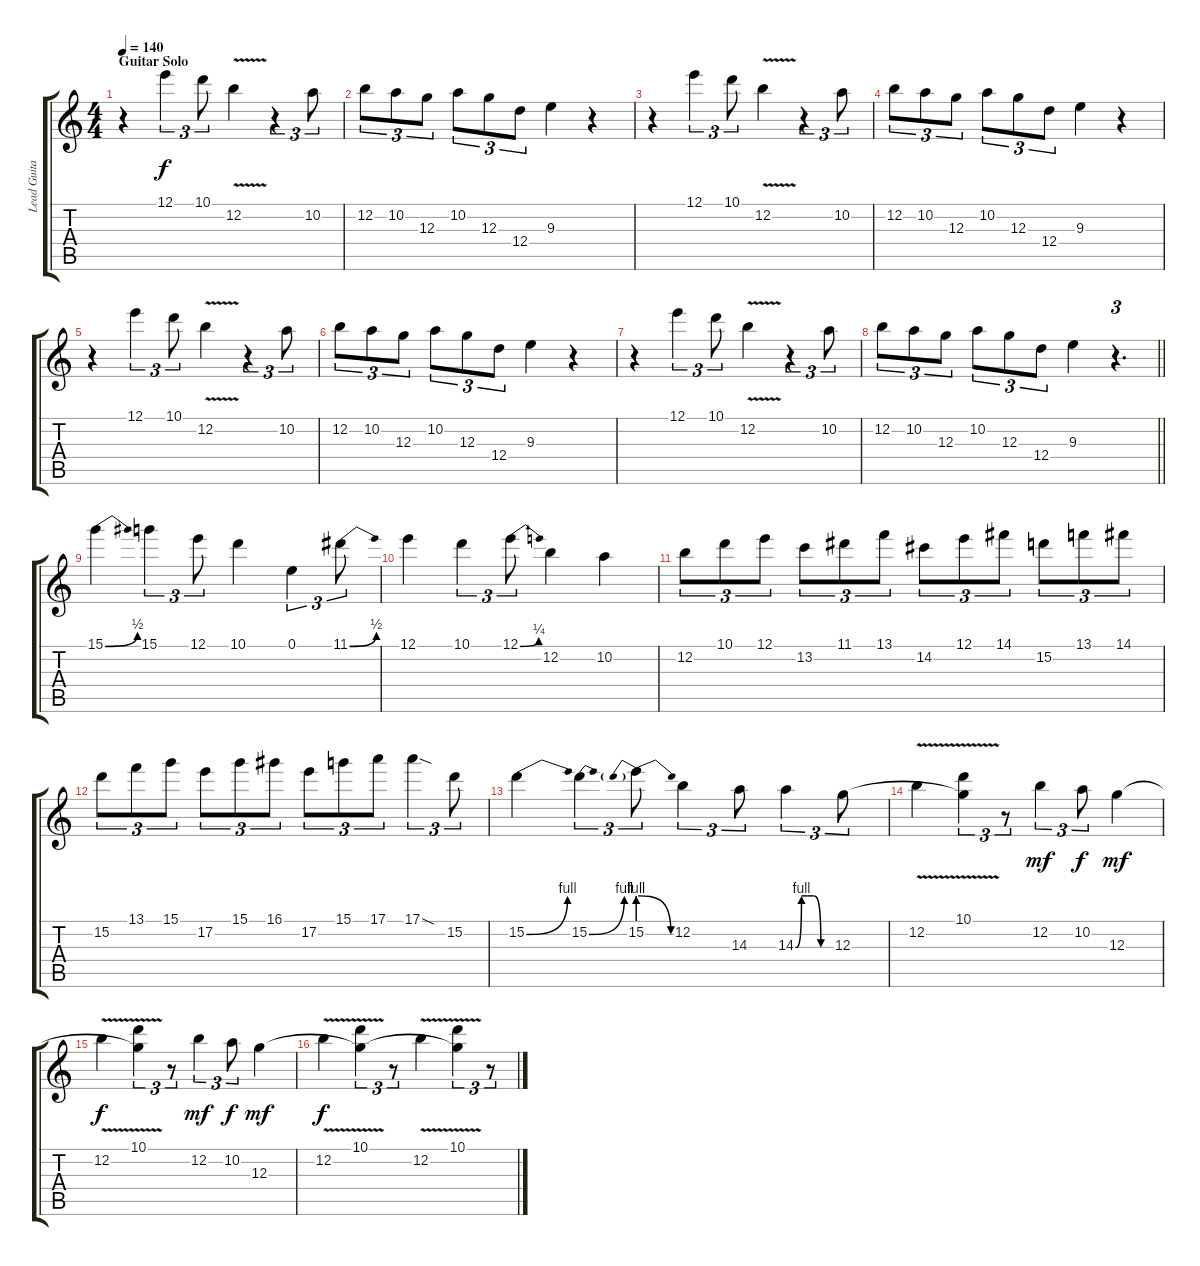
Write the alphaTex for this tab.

\track ("Lead Guitar (Andrew Stockdale)" "Lead Guita") {instrument distortionguitar}
\staff {score tabs}
\tuning (E4 B3 G3 D3 A2 E2) {hide}
\ts (4 4)
\section ("" "Guitar Solo")
\tempo 140
\clef g2
\ks c
r.4{dy f} 12.1.4{tu (3 2)} 10.1.8{tu (3 2)} 12.2{v}.4 r.4{tu (3 2)} 10.2.8{tu (3 2)} |
12.2.8{tu (3 2)} 10.2.8{tu (3 2)} 12.3.8{tu (3 2)} 10.2.8{tu (3 2)} 12.3.8{tu (3 2)} 12.4.8{tu (3 2)} 9.3.4 r.4 |
r.4 12.1.4{tu (3 2)} 10.1.8{tu (3 2)} 12.2{v}.4 r.4{tu (3 2)} 10.2.8{tu (3 2)} |
12.2.8{tu (3 2)} 10.2.8{tu (3 2)} 12.3.8{tu (3 2)} 10.2.8{tu (3 2)} 12.3.8{tu (3 2)} 12.4.8{tu (3 2)} 9.3.4 r.4 |
r.4 12.1.4{tu (3 2)} 10.1.8{tu (3 2)} 12.2{v}.4 r.4{tu (3 2)} 10.2.8{tu (3 2)} |
12.2.8{tu (3 2)} 10.2.8{tu (3 2)} 12.3.8{tu (3 2)} 10.2.8{tu (3 2)} 12.3.8{tu (3 2)} 12.4.8{tu (3 2)} 9.3.4 r.4 |
r.4 12.1.4{tu (3 2)} 10.1.8{tu (3 2)} 12.2{v}.4 r.4{tu (3 2)} 10.2.8{tu (3 2)} |
\barLineRight lightlight
12.2.8{tu (3 2)} 10.2.8{tu (3 2)} 12.3.8{tu (3 2)} 10.2.8{tu (3 2)} 12.3.8{tu (3 2)} 12.4.8{tu (3 2)} 9.3.4 r.4{d tu (3 2)} |
15.1{be (bend 0 0 60 2)}.4 15.1.4{tu (3 2)} 12.1.8{tu (3 2)} 10.1.4 0.1.4{tu (3 2)} 11.1{be (bend 0 0 60 2)}.8{tu (3 2)} |
12.1.4 10.1.4{tu (3 2)} 12.1{be (bend 0 0 60 1)}.8{tu (3 2)} 12.2.4 10.2.4 |
12.2.8{tu (3 2)} 10.1.8{tu (3 2)} 12.1.8{tu (3 2)} 13.2.8{tu (3 2)} 11.1.8{tu (3 2)} 13.1.8{tu (3 2)} 14.2.8{tu (3 2)} 12.1.8{tu (3 2)} 14.1.8{tu (3 2)} 15.2.8{tu (3 2)} 13.1.8{tu (3 2)} 14.1.8{tu (3 2)} |
15.2.8{tu (3 2)} 13.1.8{tu (3 2)} 15.1.8{tu (3 2)} 17.2.8{tu (3 2)} 15.1.8{tu (3 2)} 16.1.8{tu (3 2)} 17.2.8{tu (3 2)} 15.1.8{tu (3 2)} 17.1.8{tu (3 2)} 17.1{sod}.4{tu (3 2)} 15.2.8{tu (3 2)} |
15.2{be (bend 0 0 60 4)}.4 15.2{be (bend 0 0 60 4)}.4{tu (3 2)} 15.2{be (prebendrelease 0 4 60 0)}.8{tu (3 2)} 12.2.4{tu (3 2)} 14.3.8{tu (3 2)} 14.3{be (custom 0 0 10 4 20 4 30 4 43 0 60 0)}.4{tu (3 2)} 12.3.8{tu (3 2)} |
12.2{v}.4 (10.1{v} 12.3{t}).4{tu (3 2)} r.8{tu (3 2)} 12.2.4{tu (3 2) dy mf} 10.2.8{tu (3 2) dy f} 12.3.4{dy mf} |
12.2{v}.4{dy f} (10.1{v} 12.3{t}).4{tu (3 2)} r.8{tu (3 2)} 12.2.4{tu (3 2) dy mf} 10.2.8{tu (3 2) dy f} 12.3.4{dy mf} |
12.2{v}.4{dy f} (10.1{v} 12.3{t}).4{tu (3 2)} r.8{tu (3 2)} 12.2{v}.4 (10.1{v} 12.3{t}).4{tu (3 2)} r.8{tu (3 2)}
